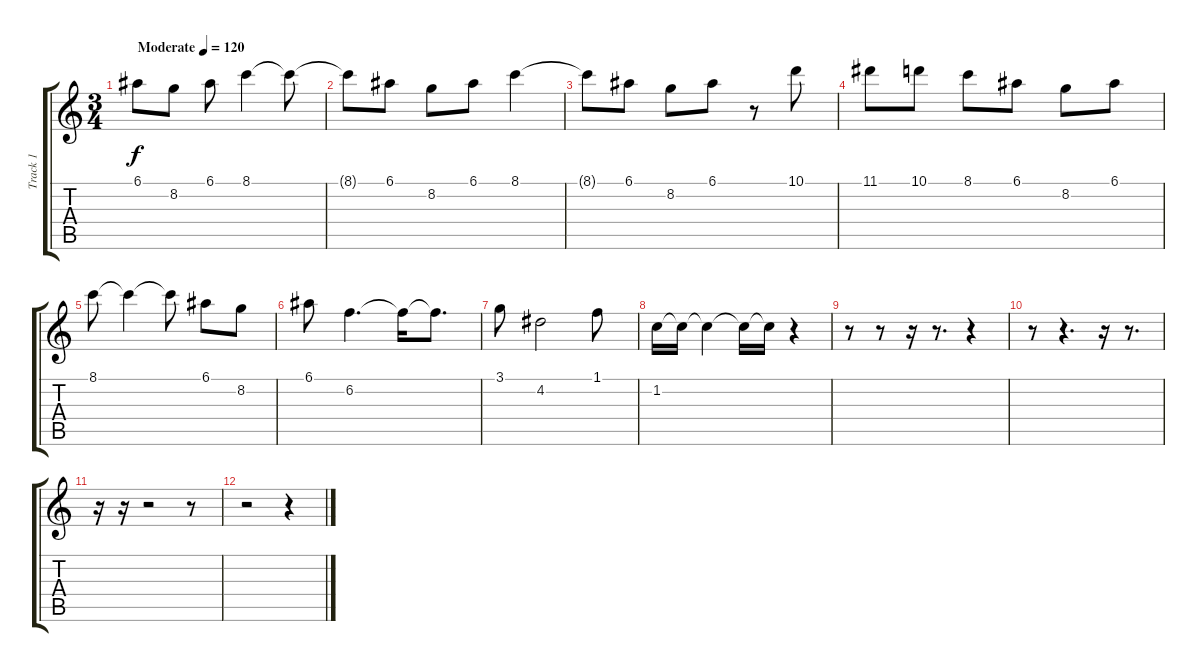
\track ("Track 1" "Track 1") {instrument overdrivenguitar}
\staff {score tabs}
\tuning (E4 B3 G3 D3 A2 E2) {hide}
\ts (3 4)
\tempo (120 "Moderate")
\clef g2
\ks c
6.1.8{dy f instrument overdrivenguitar} 8.2.8 6.1.8 8.1.4 8.1{t}.8 |
8.1{t}.8 6.1.8 8.2.8 6.1.8 8.1.4 |
8.1{t}.8 6.1.8 8.2.8 6.1.8 r.8 10.1.8 |
11.1.8 10.1.8 8.1.8 6.1.8 8.2.8 6.1.8 |
8.1.8 8.1{t}.4 8.1{t}.8 6.1.8 8.2.8 |
6.1.8 6.2.4{d} 6.2{t}.16 6.2{t}.8{d} |
3.1.8 4.2.2 1.1.8 |
1.2.16 1.2{t}.16 1.2{t}.4 1.2{t}.16 1.2{t}.16 r.4 |
r.8 r.8 r.16 r.8{d} r.4 |
r.8 r.4{d} r.16 r.8{d} |
r.16 r.16 r.2 r.8 |
r.2 r.4
